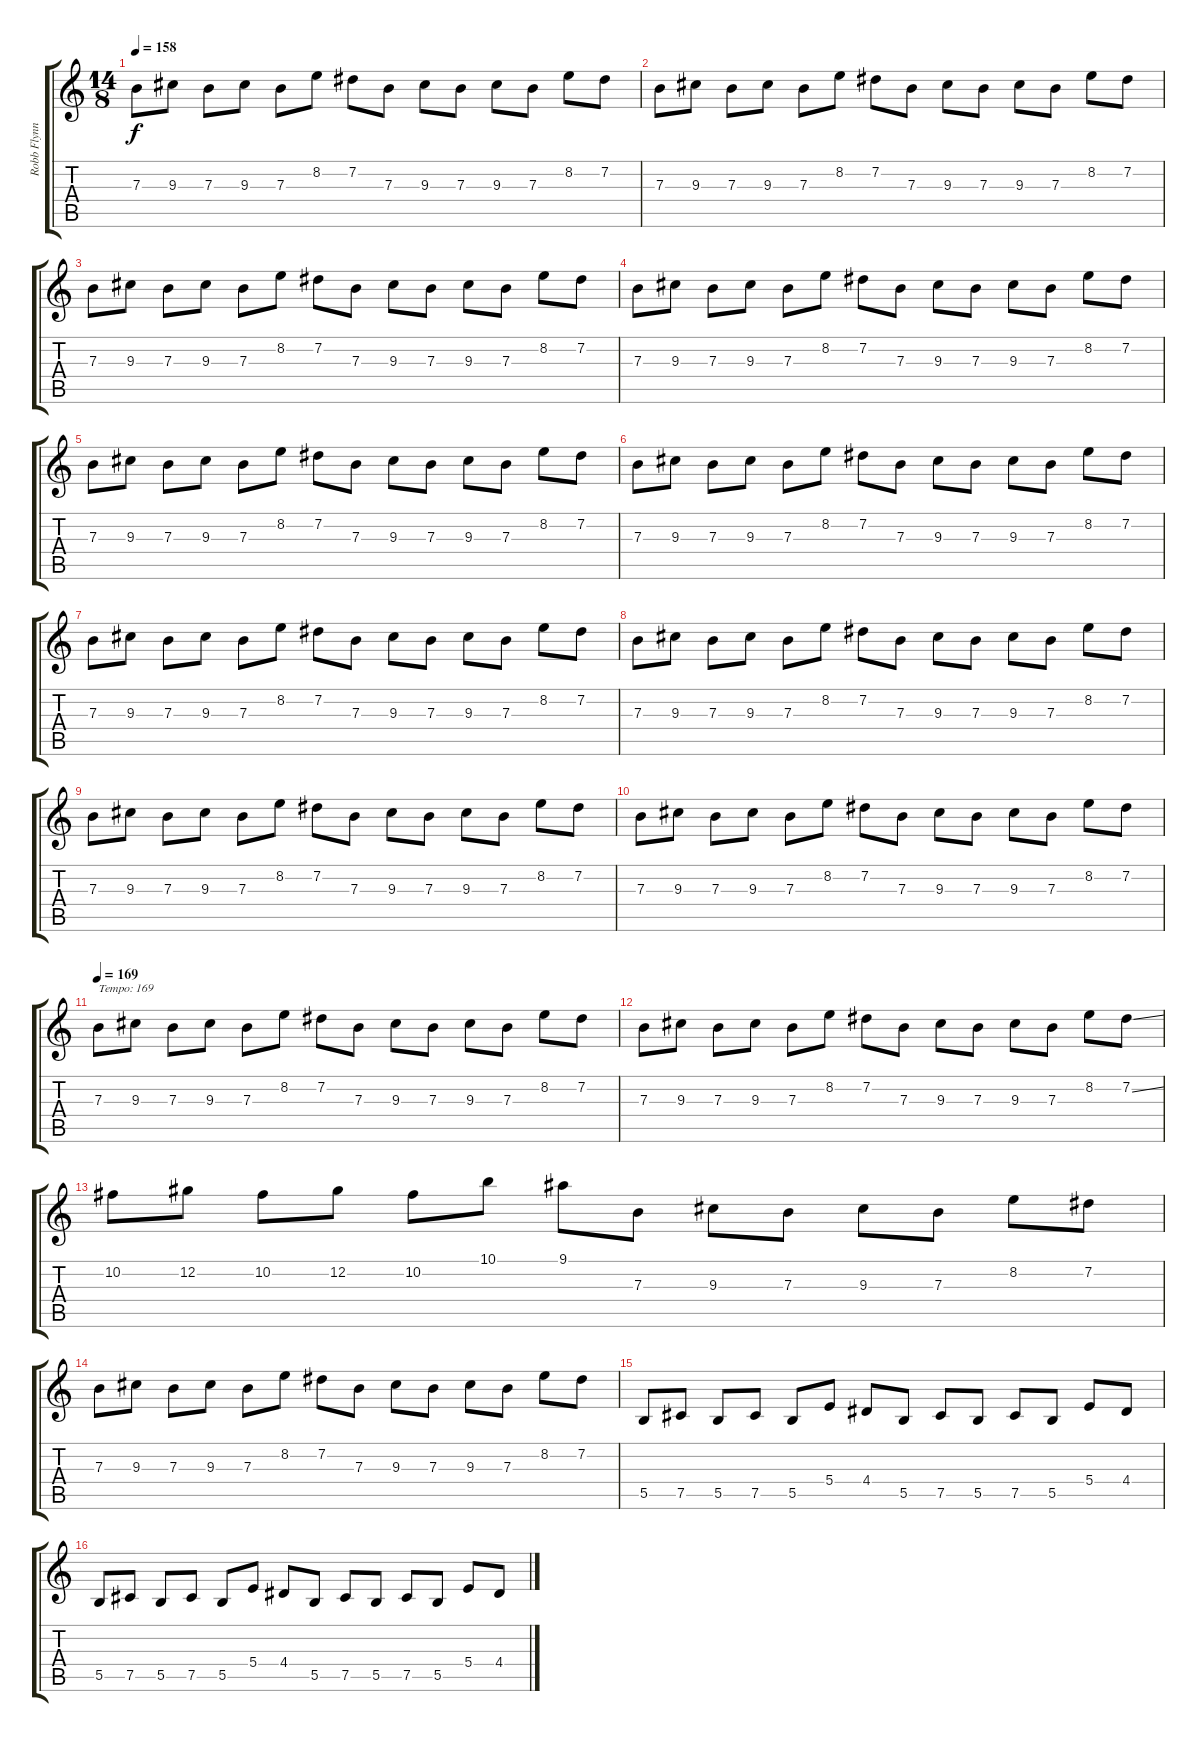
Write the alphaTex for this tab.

\track ("Robb Flynn" "Robb Flynn") {instrument distortionguitar}
\staff {score tabs}
\tuning (Db4 Ab3 E3 B2 Gb2 B1) {hide}
\ts (14 8)
\tempo 158
\clef g2
\ks c
7.3.8{dy f} 9.3.8 7.3.8 9.3.8 7.3.8 8.2.8 7.2.8 7.3.8 9.3.8 7.3.8 9.3.8 7.3.8 8.2.8 7.2.8 |
7.3.8 9.3.8 7.3.8 9.3.8 7.3.8 8.2.8 7.2.8 7.3.8 9.3.8 7.3.8 9.3.8 7.3.8 8.2.8 7.2.8 |
7.3.8 9.3.8 7.3.8 9.3.8 7.3.8 8.2.8 7.2.8 7.3.8 9.3.8 7.3.8 9.3.8 7.3.8 8.2.8 7.2.8 |
7.3.8 9.3.8 7.3.8 9.3.8 7.3.8 8.2.8 7.2.8 7.3.8 9.3.8 7.3.8 9.3.8 7.3.8 8.2.8 7.2.8 |
7.3.8 9.3.8 7.3.8 9.3.8 7.3.8 8.2.8 7.2.8 7.3.8 9.3.8 7.3.8 9.3.8 7.3.8 8.2.8 7.2.8 |
7.3.8 9.3.8 7.3.8 9.3.8 7.3.8 8.2.8 7.2.8 7.3.8 9.3.8 7.3.8 9.3.8 7.3.8 8.2.8 7.2.8 |
7.3.8 9.3.8 7.3.8 9.3.8 7.3.8 8.2.8 7.2.8 7.3.8 9.3.8 7.3.8 9.3.8 7.3.8 8.2.8 7.2.8 |
7.3.8 9.3.8 7.3.8 9.3.8 7.3.8 8.2.8 7.2.8 7.3.8 9.3.8 7.3.8 9.3.8 7.3.8 8.2.8 7.2.8 |
7.3.8 9.3.8 7.3.8 9.3.8 7.3.8 8.2.8 7.2.8 7.3.8 9.3.8 7.3.8 9.3.8 7.3.8 8.2.8 7.2.8 |
7.3.8 9.3.8 7.3.8 9.3.8 7.3.8 8.2.8 7.2.8 7.3.8 9.3.8 7.3.8 9.3.8 7.3.8 8.2.8 7.2.8 |
\tempo 169
7.3.8{txt "Tempo: 169" volume 13} 9.3.8 7.3.8 9.3.8 7.3.8 8.2.8 7.2.8 7.3.8 9.3.8 7.3.8 9.3.8 7.3.8 8.2.8 7.2.8 |
7.3.8 9.3.8 7.3.8 9.3.8 7.3.8 8.2.8 7.2.8 7.3.8 9.3.8 7.3.8 9.3.8 7.3.8 8.2.8 7.2{ss}.8 |
10.2.8 12.2.8 10.2.8 12.2.8 10.2.8 10.1.8 9.1.8 7.3.8 9.3.8 7.3.8 9.3.8 7.3.8 8.2.8 7.2.8 |
7.3.8 9.3.8 7.3.8 9.3.8 7.3.8 8.2.8 7.2.8 7.3.8 9.3.8 7.3.8 9.3.8 7.3.8 8.2.8 7.2.8 |
5.5.8 7.5.8 5.5.8 7.5.8 5.5.8 5.4.8 4.4.8 5.5.8 7.5.8 5.5.8 7.5.8 5.5.8 5.4.8 4.4.8 |
5.5.8 7.5.8 5.5.8 7.5.8 5.5.8 5.4.8 4.4.8 5.5.8 7.5.8 5.5.8 7.5.8 5.5.8 5.4.8 4.4.8
